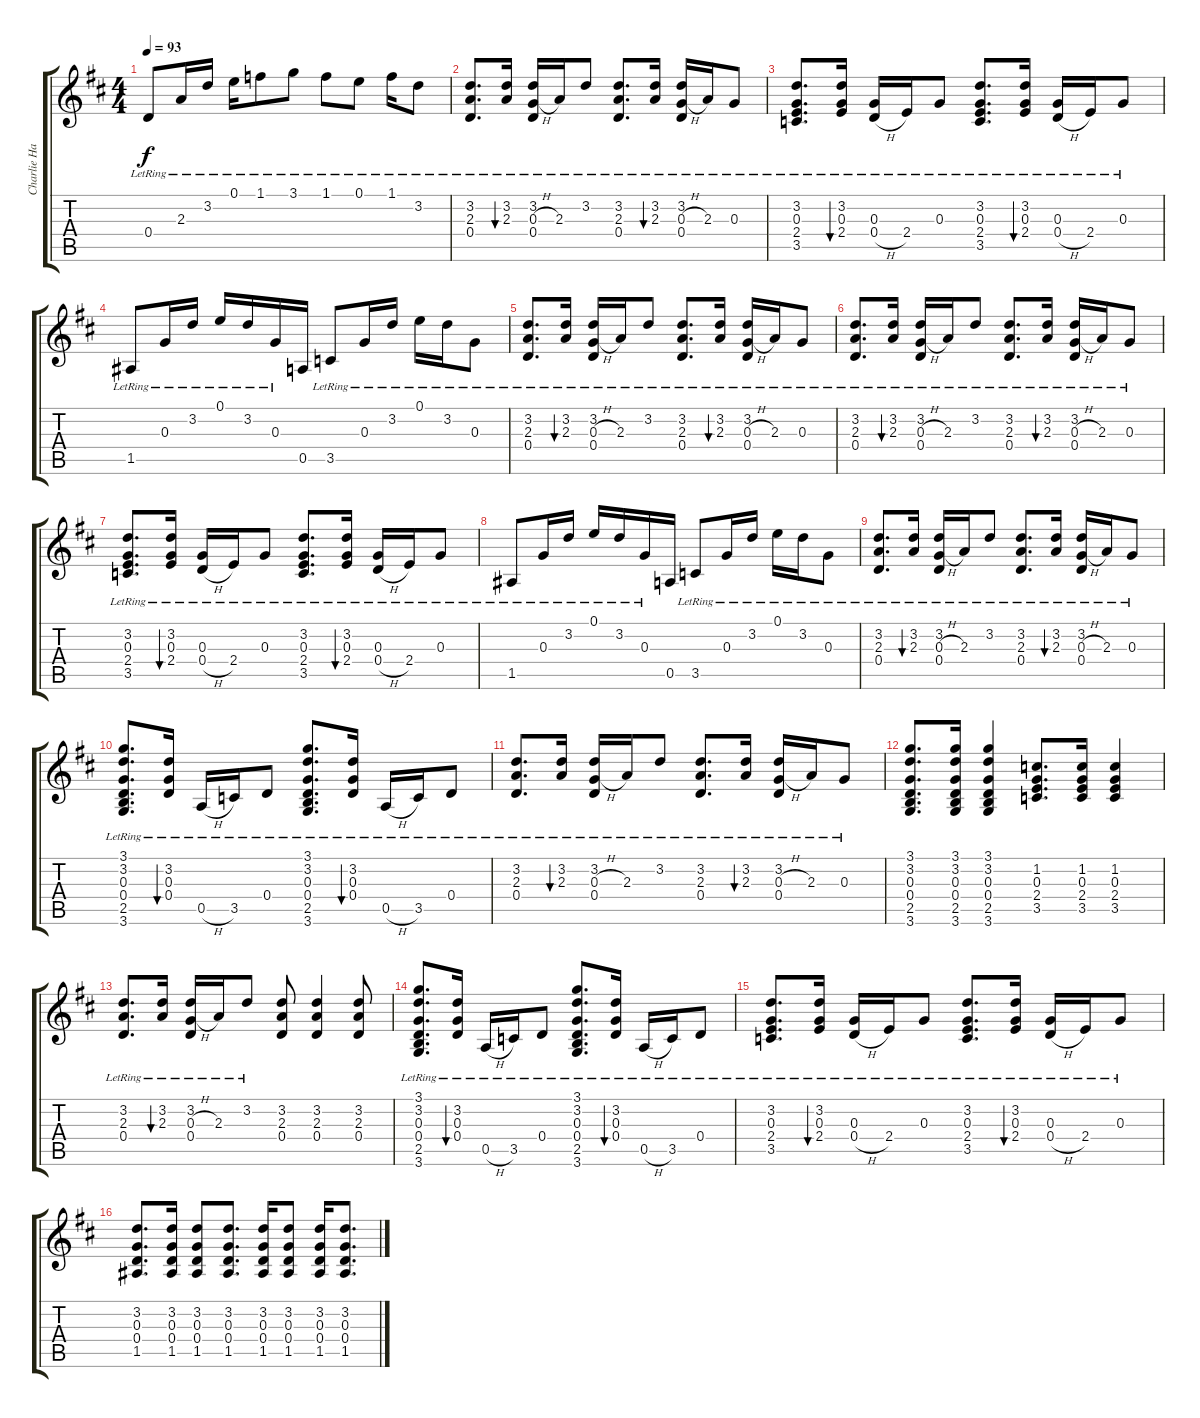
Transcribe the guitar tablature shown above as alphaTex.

\track ("Charlie Hargrett Guitar" "Charlie Ha") {instrument electricguitarclean}
\staff {score tabs}
\tuning (E4 B3 G3 D3 A2 E2) {hide}
\ts (4 4)
\tempo 93
\clef g2
\ks bminor
0.4{lr}.8{dy f} 2.3{lr}.16 3.2{lr}.16 0.1{lr}.16 1.1{lr}.8{volume 8} 3.1{lr}.8 1.1{lr}.8 0.1{lr}.8 1.1{lr}.16 3.2{lr}.8 |
(3.2{lr} 2.3{lr} 0.4{lr}).8{d} (3.2{lr} 2.3{lr}).16{bu 60} (3.2{lr} 0.3{h lr} 0.4{lr}).16 2.3{lr}.16 3.2{lr}.8 (3.2{lr} 2.3{lr} 0.4{lr}).8{d} (3.2{lr} 2.3{lr}).16{bu 60} (3.2{lr} 0.3{h lr} 0.4{lr}).16 2.3{lr}.16 0.3{lr}.8 |
(3.2{lr} 0.3{lr} 2.4{lr} 3.5{lr}).8{d} (3.2{lr} 0.3{lr} 2.4{lr}).16{bu 60} (0.3{lr} 0.4{h lr}).16 2.4{lr}.16 0.3{lr}.8 (3.2{lr} 0.3{lr} 2.4{lr} 3.5{lr}).8{d} (3.2{lr} 0.3{lr} 2.4{lr}).16{bu 60} (0.3{lr} 0.4{h lr}).16 2.4{lr}.16 0.3{lr}.8 |
1.5{lr}.8 0.3{lr}.16 3.2{lr}.16 0.1{lr}.16 3.2{lr}.16 0.3{lr}.16 0.5.16 3.5{lr}.8 0.3{lr}.16 3.2{lr}.16 0.1{lr}.16 3.2{lr}.16 0.3{lr}.8 |
(3.2{lr} 2.3{lr} 0.4{lr}).8{d} (3.2{lr} 2.3{lr}).16{bu 60} (3.2{lr} 0.3{h lr} 0.4{lr}).16 2.3{lr}.16 3.2{lr}.8 (3.2{lr} 2.3{lr} 0.4{lr}).8{d} (3.2{lr} 2.3{lr}).16{bu 60} (3.2{lr} 0.3{h lr} 0.4{lr}).16 2.3{lr}.16 0.3{lr}.8 |
(3.2{lr} 2.3{lr} 0.4{lr}).8{d} (3.2{lr} 2.3{lr}).16{bu 60} (3.2{lr} 0.3{h lr} 0.4{lr}).16 2.3{lr}.16 3.2{lr}.8 (3.2{lr} 2.3{lr} 0.4{lr}).8{d} (3.2{lr} 2.3{lr}).16{bu 60} (3.2{lr} 0.3{h lr} 0.4{lr}).16 2.3{lr}.16 0.3{lr}.8 |
(3.2{lr} 0.3{lr} 2.4{lr} 3.5{lr}).8{d} (3.2{lr} 0.3{lr} 2.4{lr}).16{bu 60} (0.3{lr} 0.4{h lr}).16 2.4{lr}.16 0.3{lr}.8 (3.2{lr} 0.3{lr} 2.4{lr} 3.5{lr}).8{d} (3.2{lr} 0.3{lr} 2.4{lr}).16{bu 60} (0.3{lr} 0.4{h lr}).16 2.4{lr}.16 0.3{lr}.8 |
1.5{lr}.8 0.3{lr}.16 3.2{lr}.16 0.1{lr}.16 3.2{lr}.16 0.3{lr}.16 0.5.16 3.5{lr}.8 0.3{lr}.16 3.2{lr}.16 0.1{lr}.16 3.2{lr}.16 0.3{lr}.8 |
(3.2{lr} 2.3{lr} 0.4{lr}).8{d} (3.2{lr} 2.3{lr}).16{bu 60} (3.2{lr} 0.3{h lr} 0.4{lr}).16 2.3{lr}.16 3.2{lr}.8 (3.2{lr} 2.3{lr} 0.4{lr}).8{d} (3.2{lr} 2.3{lr}).16{bu 60} (3.2{lr} 0.3{h lr} 0.4{lr}).16 2.3{lr}.16 0.3{lr}.8 |
(3.1{lr} 3.2{lr} 0.3{lr} 0.4{lr} 2.5{lr} 3.6{lr}).8{d volume 11 instrument electricguitarclean} (3.2{lr} 0.3{lr} 0.4{lr}).16{bu 60} 0.5{h lr}.16 3.5{lr}.16 0.4{lr}.8 (3.1{lr} 3.2{lr} 0.3{lr} 0.4{lr} 2.5{lr} 3.6{lr}).8{d} (3.2{lr} 0.3{lr} 0.4{lr}).16{bu 60} 0.5{h lr}.16 3.5{lr}.16 0.4{lr}.8 |
(3.2{lr} 2.3{lr} 0.4{lr}).8{d} (3.2{lr} 2.3{lr}).16{bu 60} (3.2{lr} 0.3{h lr} 0.4{lr}).16 2.3{lr}.16 3.2{lr}.8 (3.2{lr} 2.3{lr} 0.4{lr}).8{d} (3.2{lr} 2.3{lr}).16{bu 60} (3.2{lr} 0.3{h lr} 0.4{lr}).16 2.3{lr}.16 0.3{lr}.8 |
(3.1 3.2 0.3 0.4 2.5 3.6).8{d} (3.1 3.2 0.3 0.4 2.5 3.6).16 (3.1 3.2 0.3 0.4 2.5 3.6).4 (1.2 0.3 2.4 3.5).8{d} (1.2 0.3 2.4 3.5).16 (1.2 0.3 2.4 3.5).4 |
(3.2{lr} 2.3{lr} 0.4{lr}).8{d} (3.2{lr} 2.3{lr}).16{bu 60} (3.2{lr} 0.3{h lr} 0.4{lr}).16 2.3{lr}.16 3.2{lr}.8 (3.2 2.3 0.4).8 (3.2 2.3 0.4).4 (3.2 2.3 0.4).8 |
(3.1{lr} 3.2{lr} 0.3{lr} 0.4{lr} 2.5{lr} 3.6{lr}).8{d} (3.2{lr} 0.3{lr} 0.4{lr}).16{bu 60} 0.5{h lr}.16 3.5{lr}.16 0.4{lr}.8 (3.1{lr} 3.2{lr} 0.3{lr} 0.4{lr} 2.5{lr} 3.6{lr}).8{d} (3.2{lr} 0.3{lr} 0.4{lr}).16{bu 60} 0.5{h lr}.16 3.5{lr}.16 0.4{lr}.8 |
(3.2{lr} 0.3{lr} 2.4{lr} 3.5{lr}).8{d} (3.2{lr} 0.3{lr} 2.4{lr}).16{bu 60} (0.3{lr} 0.4{h lr}).16 2.4{lr}.16 0.3{lr}.8 (3.2{lr} 0.3{lr} 2.4{lr} 3.5{lr}).8{d} (3.2{lr} 0.3{lr} 2.4{lr}).16{bu 60} (0.3{lr} 0.4{h lr}).16 2.4{lr}.16 0.3{lr}.8 |
(3.2 0.3 0.4 1.5).8{d} (3.2 0.3 0.4 1.5).16 (3.2 0.3 0.4 1.5).8 (3.2 0.3 0.4 1.5).8{d} (3.2 0.3 0.4 1.5).16 (3.2 0.3 0.4 1.5).8 (3.2 0.3 0.4 1.5).16 (3.2 0.3 0.4 1.5).8{d}
